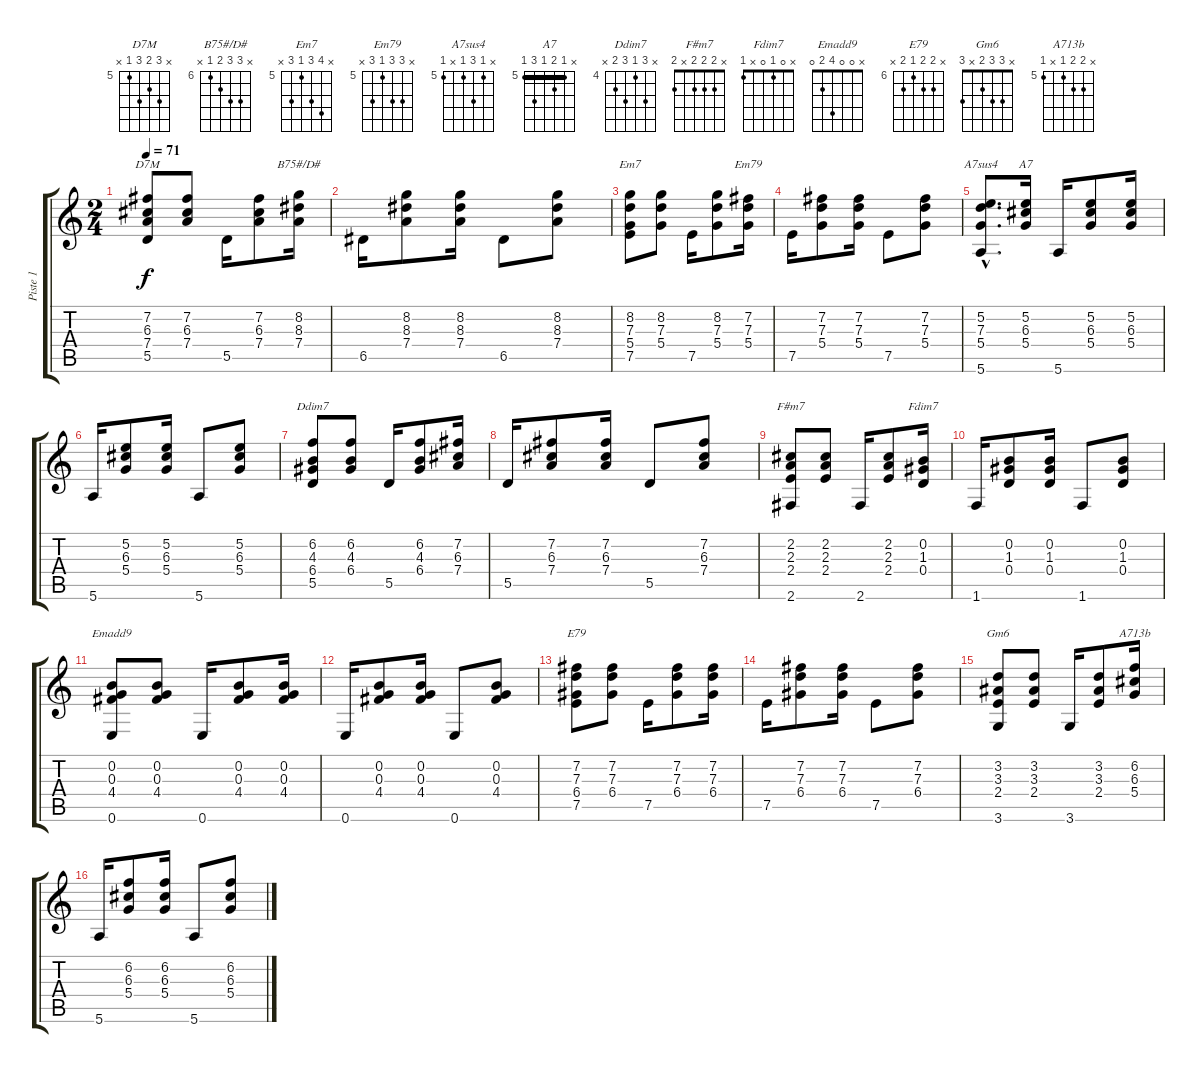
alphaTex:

\track ("Piste 1" "Piste 1") {instrument acousticguitarnylon}
\staff {score tabs}
\tuning (E4 B3 G3 D3 A2 E2) {hide}
\chord ("D7M" x 7 6 7 5 x) {firstfret 5}
\chord ("B75#/D#" x 8 8 7 6 x) {firstfret 6}
\chord ("Em7" x 8 7 5 7 x) {firstfret 5}
\chord ("Em79" x 7 7 5 7 x) {firstfret 5}
\chord ("A7sus4" x 5 7 5 x 5) {firstfret 5}
\chord ("A7" x 5 6 5 7 5) {firstfret 5 barre 5}
\chord ("Ddim7" x 6 4 6 5 x) {firstfret 4}
\chord ("F#m7" x 2 2 2 x 2)
\chord ("Fdim7" x 0 1 0 x 1)
\chord ("Emadd9" x 0 0 4 2 0)
\chord ("E79" x 7 7 6 7 x) {firstfret 6}
\chord ("Gm6" x 3 3 2 x 3)
\chord ("A713b" x 6 6 5 x 5) {firstfret 5}
\ts (2 4)
\tempo 71
\clef g2
\ks c
(7.2 6.3 7.4 5.5).8{ch "D7M" dy f} (7.2 6.3 7.4).8 5.5.16 (7.2 6.3 7.4).8 (8.2 8.3 7.4).16{ch "B75#/D#"} |
6.5.16 (8.2 8.3 7.4).8 (8.2 8.3 7.4).16 6.5.8 (8.2 8.3 7.4).8 |
(8.2 7.3 5.4 7.5).8{ch "Em7"} (8.2 7.3 5.4).8 7.5.16 (8.2 7.3 5.4).8 (7.2 7.3 5.4).16{ch "Em79"} |
7.5.16 (7.2 7.3 5.4).8 (7.2 7.3 5.4).16 7.5.8 (7.2 7.3 5.4).8 |
(5.2{hac} 7.3{hac} 5.4{hac} 5.6{hac}).8{d ch "A7sus4"} (5.2 6.3 5.4).16{ch "A7"} 5.6.16 (5.2 6.3 5.4).8 (5.2 6.3 5.4).16 |
5.6.16 (5.2 6.3 5.4).8 (5.2 6.3 5.4).16 5.6.8 (5.2 6.3 5.4).8 |
(6.2 4.3 6.4 5.5).8{ch "Ddim7"} (6.2 4.3 6.4).8 5.5.16 (6.2 4.3 6.4).8 (7.2 6.3 7.4).16 |
5.5.16 (7.2 6.3 7.4).8 (7.2 6.3 7.4).16 5.5.8 (7.2 6.3 7.4).8 |
(2.2 2.3 2.4 2.6).8{ch "F#m7"} (2.2 2.3 2.4).8 2.6.16 (2.2 2.3 2.4).8 (0.2 1.3 0.4).16{ch "Fdim7"} |
1.6.16 (0.2 1.3 0.4).8 (0.2 1.3 0.4).16 1.6.8 (0.2 1.3 0.4).8 |
(0.2 0.3 4.4 0.6).8{ch "Emadd9"} (0.2 0.3 4.4).8 0.6.16 (0.2 0.3 4.4).8 (0.2 0.3 4.4).16 |
0.6.16 (0.2 0.3 4.4).8 (0.2 0.3 4.4).16 0.6.8 (0.2 0.3 4.4).8 |
(7.2 7.3 6.4 7.5).8{ch "E79"} (7.2 7.3 6.4).8 7.5.16 (7.2 7.3 6.4).8 (7.2 7.3 6.4).16 |
7.5.16 (7.2 7.3 6.4).8 (7.2 7.3 6.4).16 7.5.8 (7.2 7.3 6.4).8 |
(3.2 3.3 2.4 3.6).8{ch "Gm6"} (3.2 3.3 2.4).8 3.6.16 (3.2 3.3 2.4).8 (6.2 6.3 5.4).16{ch "A713b"} |
5.6.16 (6.2 6.3 5.4).8 (6.2 6.3 5.4).16 5.6.8 (6.2 6.3 5.4).8
